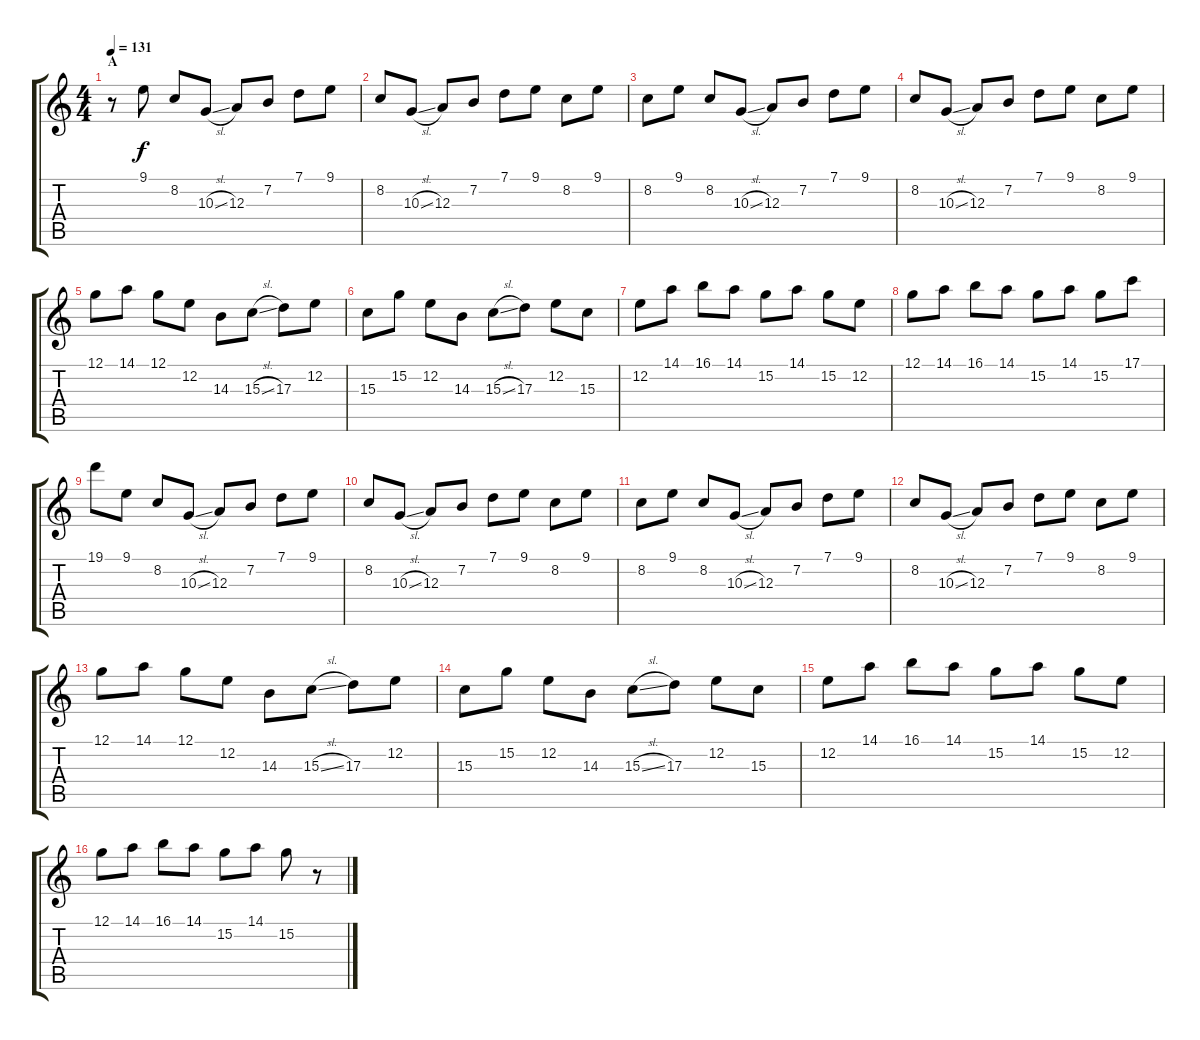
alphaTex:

\track "" {instrument lead1square}
\staff {score tabs}
\tuning (G4 E4 A3 D3 G2 C2) {hide}
\ts (4 4)
\section ("" "A")
\tempo 131
\clef g2
\ks c
r.8{dy f} 9.1.8 8.2.8 10.3{sl}.8 12.3.8 7.2.8 7.1.8 9.1.8 |
8.2.8 10.3{sl}.8 12.3.8 7.2.8 7.1.8 9.1.8 8.2.8 9.1.8 |
8.2.8 9.1.8 8.2.8 10.3{sl}.8 12.3.8 7.2.8 7.1.8 9.1.8 |
8.2.8 10.3{sl}.8 12.3.8 7.2.8 7.1.8 9.1.8 8.2.8 9.1.8 |
12.1.8 14.1.8 12.1.8 12.2.8 14.3.8 15.3{sl}.8 17.3.8 12.2.8 |
15.3.8 15.2.8 12.2.8 14.3.8 15.3{sl}.8 17.3.8 12.2.8 15.3.8 |
12.2.8 14.1.8 16.1.8 14.1.8 15.2.8 14.1.8 15.2.8 12.2.8 |
12.1.8 14.1.8 16.1.8 14.1.8 15.2.8 14.1.8 15.2.8 17.1.8 |
19.1.8 9.1.8 8.2.8 10.3{sl}.8 12.3.8 7.2.8 7.1.8 9.1.8 |
8.2.8 10.3{sl}.8 12.3.8 7.2.8 7.1.8 9.1.8 8.2.8 9.1.8 |
8.2.8 9.1.8 8.2.8 10.3{sl}.8 12.3.8 7.2.8 7.1.8 9.1.8 |
8.2.8 10.3{sl}.8 12.3.8 7.2.8 7.1.8 9.1.8 8.2.8 9.1.8 |
12.1.8 14.1.8 12.1.8 12.2.8 14.3.8 15.3{sl}.8 17.3.8 12.2.8 |
15.3.8 15.2.8 12.2.8 14.3.8 15.3{sl}.8 17.3.8 12.2.8 15.3.8 |
12.2.8 14.1.8 16.1.8 14.1.8 15.2.8 14.1.8 15.2.8 12.2.8 |
12.1.8 14.1.8 16.1.8 14.1.8 15.2.8 14.1.8 15.2.8 r.8
